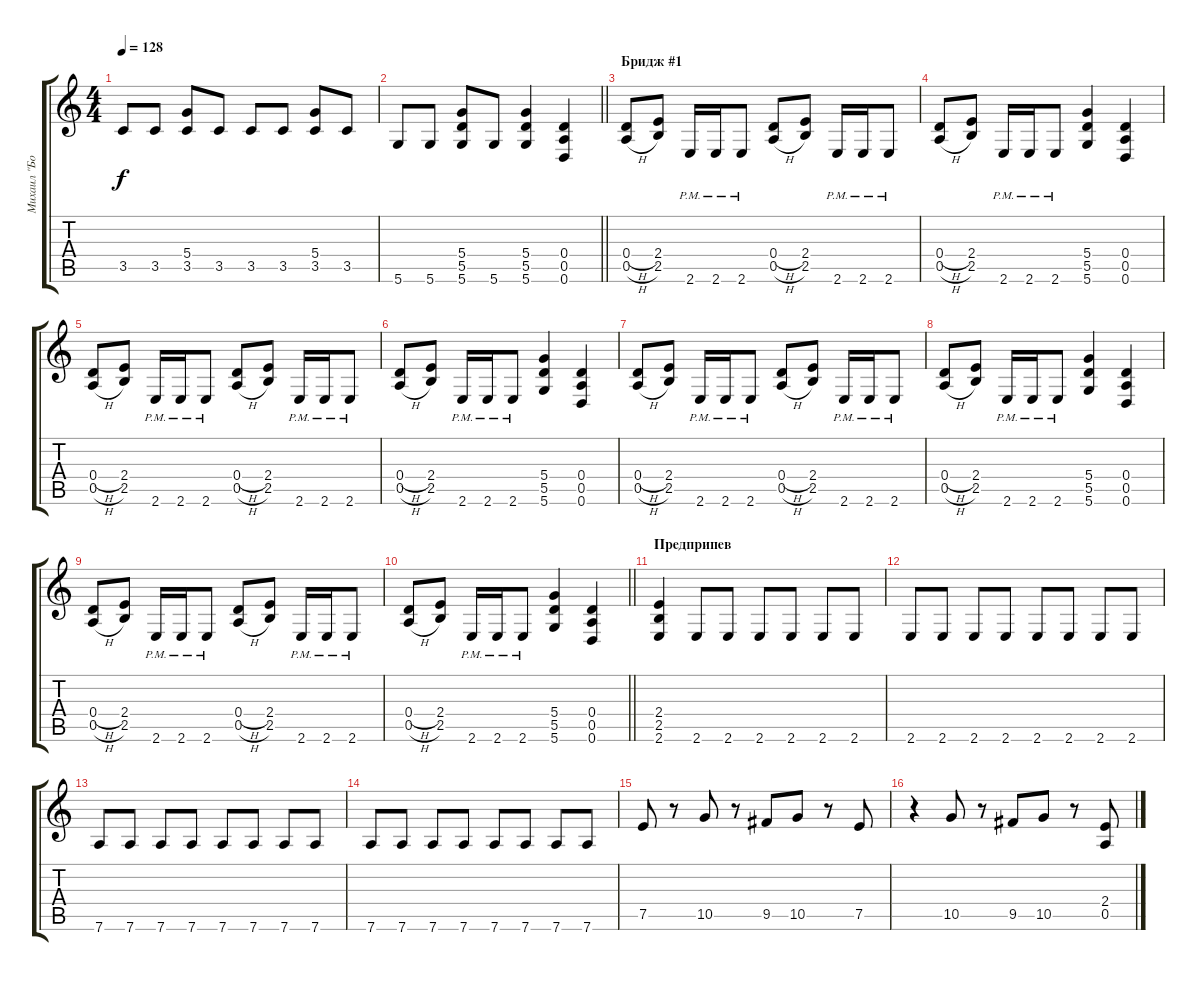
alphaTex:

\track ("Михаил \"Боров\" Чернышов" "Михаил \"Бо") {instrument distortionguitar}
\staff {score tabs}
\tuning (E4 B3 G3 D3 A2 D2) {hide}
\ts (4 4)
\tempo 128
\clef g2
\ks c
3.5.8{dy f} 3.5.8 (5.4 3.5).8 3.5.8 3.5.8 3.5.8 (5.4 3.5).8 3.5.8 |
\barLineRight lightlight
5.6.8 5.6.8 (5.4 5.5 5.6).8 5.6.8 (5.4 5.5 5.6).4 (0.4 0.5 0.6).4 |
\section ("" "Бридж #1")
(0.4{h} 0.5{h}).8 (2.4 2.5).8 2.6{pm}.16 2.6{pm}.16 2.6{pm}.8 (0.4{h} 0.5{h}).8 (2.4 2.5).8 2.6{pm}.16 2.6{pm}.16 2.6{pm}.8 |
(0.4{h} 0.5{h}).8 (2.4 2.5).8 2.6{pm}.16 2.6{pm}.16 2.6{pm}.8 (5.4 5.5 5.6).4 (0.4 0.5 0.6).4 |
(0.4{h} 0.5{h}).8 (2.4 2.5).8 2.6{pm}.16 2.6{pm}.16 2.6{pm}.8 (0.4{h} 0.5{h}).8 (2.4 2.5).8 2.6{pm}.16 2.6{pm}.16 2.6{pm}.8 |
(0.4{h} 0.5{h}).8 (2.4 2.5).8 2.6{pm}.16 2.6{pm}.16 2.6{pm}.8 (5.4 5.5 5.6).4 (0.4 0.5 0.6).4 |
(0.4{h} 0.5{h}).8 (2.4 2.5).8 2.6{pm}.16 2.6{pm}.16 2.6{pm}.8 (0.4{h} 0.5{h}).8 (2.4 2.5).8 2.6{pm}.16 2.6{pm}.16 2.6{pm}.8 |
(0.4{h} 0.5{h}).8 (2.4 2.5).8 2.6{pm}.16 2.6{pm}.16 2.6{pm}.8 (5.4 5.5 5.6).4 (0.4 0.5 0.6).4 |
(0.4{h} 0.5{h}).8 (2.4 2.5).8 2.6{pm}.16 2.6{pm}.16 2.6{pm}.8 (0.4{h} 0.5{h}).8 (2.4 2.5).8 2.6{pm}.16 2.6{pm}.16 2.6{pm}.8 |
\barLineRight lightlight
(0.4{h} 0.5{h}).8 (2.4 2.5).8 2.6{pm}.16 2.6{pm}.16 2.6{pm}.8 (5.4 5.5 5.6).4 (0.4 0.5 0.6).4 |
\section ("" "Предприпев")
(2.4 2.5 2.6).4 2.6.8 2.6.8 2.6.8 2.6.8 2.6.8 2.6.8 |
2.6.8 2.6.8 2.6.8 2.6.8 2.6.8 2.6.8 2.6.8 2.6.8 |
7.6.8 7.6.8 7.6.8 7.6.8 7.6.8 7.6.8 7.6.8 7.6.8 |
7.6.8 7.6.8 7.6.8 7.6.8 7.6.8 7.6.8 7.6.8 7.6.8 |
7.5.8 r.8 10.5.8 r.8 9.5.8 10.5.8 r.8 7.5.8 |
r.4 10.5.8 r.8 9.5.8 10.5.8 r.8 (2.4 0.5).8
